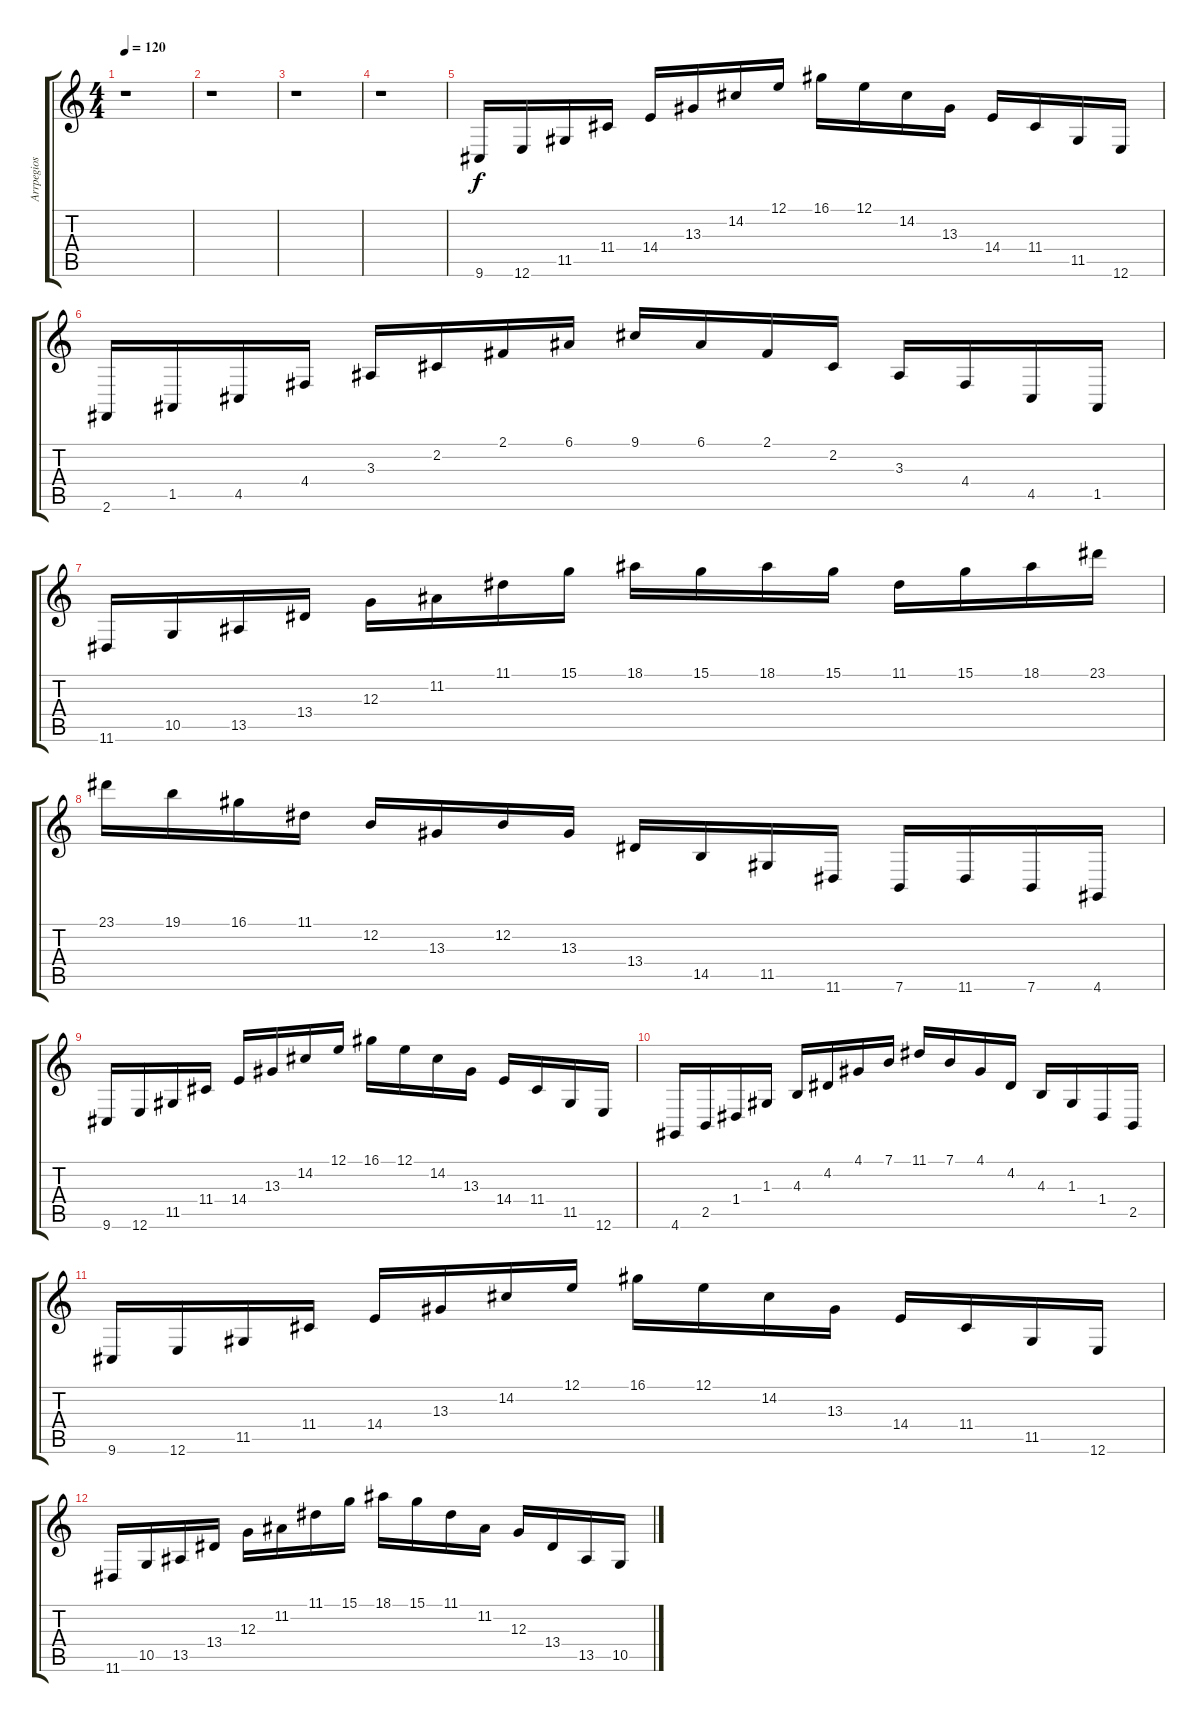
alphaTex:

\track ("Arrpegios" "Arrpegios") {instrument lead3calliope}
\staff {score tabs}
\tuning (E4 B3 G3 D3 A2 E2) {hide}
\ts (4 4)
\tempo 120
\clef g2
\ks c
r.1{dy f} |
r.1 |
r.1 |
r.1 |
9.6.16 12.6.16 11.5.16 11.4.16 14.4.16 13.3.16 14.2.16 12.1.16 16.1.16 12.1.16 14.2.16 13.3.16 14.4.16 11.4.16 11.5.16 12.6.16 |
2.6.16 1.5.16 4.5.16 4.4.16 3.3.16 2.2.16 2.1.16 6.1.16 9.1.16 6.1.16 2.1.16 2.2.16 3.3.16 4.4.16 4.5.16 1.5.16 |
11.6.16 10.5.16 13.5.16 13.4.16 12.3.16 11.2.16 11.1.16 15.1.16 18.1.16 15.1.16 18.1.16 15.1.16 11.1.16 15.1.16 18.1.16 23.1.16 |
23.1.16 19.1.16 16.1.16 11.1.16 12.2.16 13.3.16 12.2.16 13.3.16 13.4.16 14.5.16 11.5.16 11.6.16 7.6.16 11.6.16 7.6.16 4.6.16 |
9.6.16 12.6.16 11.5.16 11.4.16 14.4.16 13.3.16 14.2.16 12.1.16 16.1.16 12.1.16 14.2.16 13.3.16 14.4.16 11.4.16 11.5.16 12.6.16 |
4.6.16 2.5.16 1.4.16 1.3.16 4.3.16 4.2.16 4.1.16 7.1.16 11.1.16 7.1.16 4.1.16 4.2.16 4.3.16 1.3.16 1.4.16 2.5.16 |
9.6.16 12.6.16 11.5.16 11.4.16 14.4.16 13.3.16 14.2.16 12.1.16 16.1.16 12.1.16 14.2.16 13.3.16 14.4.16 11.4.16 11.5.16 12.6.16 |
11.6.16 10.5.16 13.5.16 13.4.16 12.3.16 11.2.16 11.1.16 15.1.16 18.1.16 15.1.16 11.1.16 11.2.16 12.3.16 13.4.16 13.5.16 10.5.16
